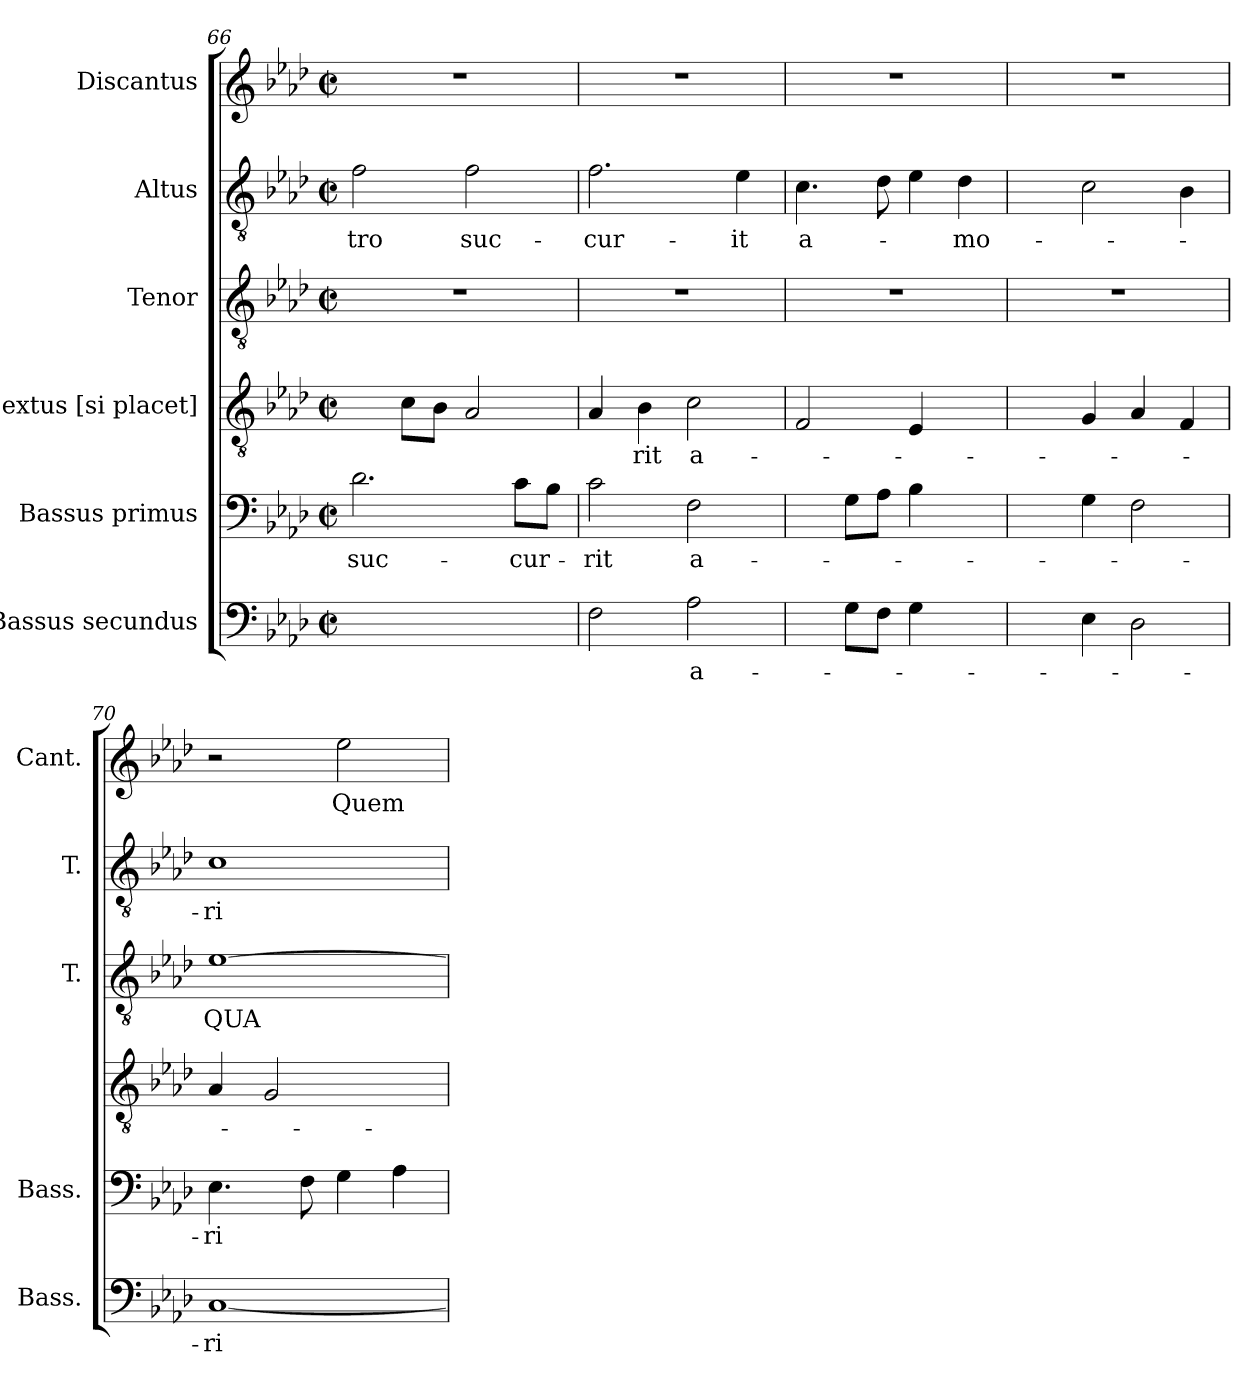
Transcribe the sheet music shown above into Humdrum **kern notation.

**kern	**text	**kern	**text	**kern	**text	**kern	**text	**kern	**text	**kern	**text
*part6	*part6	*part5	*part5	*part4	*part4	*part3	*part3	*part2	*part2	*part1	*part1
*staff6	*staff6	*staff5	*staff5	*staff4	*staff4	*staff3	*staff3	*staff2	*staff2	*staff1	*staff1
*I"Bassus secundus	*	*I"Bassus primus	*	*I"Sextus [si placet]	*	*I"Tenor	*	*I"Altus	*	*I"Discantus	*
*I'Bass.	*	*I'Bass.	*	*	*	*I'T.	*	*I'T.	*	*I'Cant.	*
*clefF4	*	*clefF4	*	*clefGv2	*	*clefGv2	*	*clefGv2	*	*clefG2	*
*	*	*	*	*ITrd7c12	*	*ITrd7c12	*	*ITrd7c12	*	*	*
*k[b-e-a-d-]	*	*k[b-e-a-d-]	*	*k[b-e-a-d-]	*	*k[b-e-a-d-]	*	*k[b-e-a-d-]	*	*k[b-e-a-d-]	*
*A-:	*	*A-:	*	*A-:	*	*A-:	*	*A-:	*	*A-:	*
*M2/2	*	*M2/2	*	*M2/2	*	*M2/2	*	*M2/2	*	*M2/2	*
*met(c|)	*	*met(c|)	*	*met(c|)	*	*met(c|)	*	*met(c|)	*	*met(c|)	*
=66	=66	=66	=66	=66	=66	=66	=66	=66	=66	=66	=66
!	!	!	!LO:LY:b:color=#000000	!	!	!	!	!	!	!	!
!	!	!	!	!	!	!	!	!	!LO:LY:b:color=#000000	!	!
2B-i\yy]	.	2.d-i\	suc-	4D-i\yy]	.	1r	.	2Fi\	-tro	1r	.
.	.	.	.	8Ci\L	.	.	.	.	.	.	.
.	.	.	.	8BB-i\J	.	.	.	.	.	.	.
!	!LO:LY:b:color=#000000	!	!	!	!	!	!	!	!	!	!
!	!	!	!	!	!	!	!	!	!LO:LY:b:color=#000000	!	!
[2Fi\yy	-rit	.	.	2AA-i/	.	.	.	2Fi\	suc-	.	.
!	!	!	!LO:LY:b:color=#000000	!	!	!	!	!	!	!	!
.	.	8ci\L	-cur-	.	.	.	.	.	.	.	.
.	.	8B-i\J	.	.	.	.	.	.	.	.	.
!!LO:LB:g=z
=67	=67	=67	=67	=67	=67	=67	=67	=67	=67	=67	=67
!	!	!	!LO:LY:b:color=#000000	!	!	!	!	!	!	!	!
!	!	!	!	!	!	!	!	!	!LO:LY:b:color=#000000	!	!
2Fi\	.	2ci\	-rit	4AA-i/	.	1r	.	2.Fi\	-cur-	1r	.
!	!	!	!	!	!LO:LY:b:color=#000000	!	!	!	!	!	!
.	.	.	.	4BB-i\	-rit	.	.	.	.	.	.
!	!LO:LY:b:color=#000000	!	!	!	!	!	!	!	!	!	!
!	!	!	!LO:LY:b:color=#000000	!	!	!	!	!	!	!	!
!	!	!	!	!	!LO:LY:b:color=#000000	!	!	!	!	!	!
2A-i\	a-	2Fi\	a-	2Ci\	a-	.	.	.	.	.	.
!	!	!	!	!	!	!	!	!	!LO:LY:b:color=#000000	!	!
.	.	.	.	.	.	.	.	4E-i\	-it	.	.
=68	=68	=68	=68	=68	=68	=68	=68	=68	=68	=68	=68
!	!	!	!	!	!	!	!	!	!LO:LY:b:color=#000000	!	!
4A-i\yy	.	4Fi\yy	.	2FFi/	.	1r	.	4.Ci\	a-	1r	.
8Gi\L	.	8Gi\L	.	.	.	.	.	.	.	.	.
8Fi\J	.	8A-i\J	.	.	.	.	.	8D-i\	.	.	.
4Gi\	.	4B-i\	.	4EE-i/	.	.	.	4E-i\	.	.	.
!	!LO:LY:b:color=#000000	!	!	!	!	!	!	!	!	!	!
!	!	!	!LO:LY:b:color=#000000	!	!	!	!	!	!	!	!
!	!	!	!	!	!LO:LY:b:color=#000000	!	!	!	!	!	!
!	!	!	!	!	!	!	!	!	!LO:LY:b:color=#000000	!	!
[4Fi\yy	-mo-	[4A-i\yy	-mo-	[4FFi/yy	-mo-	.	.	4D-i\	-mo-	.	.
=69	=69	=69	=69	=69	=69	=69	=69	=69	=69	=69	=69
4Fi\yy	.	4A-i\yy	.	4FFi/yy	.	1r	.	8D-i\Lyy	.	1r	.
.	.	.	.	.	.	.	.	8Ci\J	.	.	.
4E-i\	.	4Gi\	.	4GGi/	.	.	.	2Ci\	.	.	.
2D-i\	.	2Fi\	.	4AA-i/	.	.	.	.	.	.	.
.	.	.	.	4FFi/	.	.	.	4BB-i\	.	.	.
=70	=70	=70	=70	=70	=70	=70	=70	=70	=70	=70	=70
!	!LO:LY:b:color=#000000	!	!	!	!	!	!	!	!	!	!
!	!	!	!LO:LY:b:color=#000000	!	!	!	!	!	!	!	!
!	!	!	!	!	!	!	!LO:LY:b:color=#000000	!	!	!	!
!	!	!	!	!	!	!	!	!	!LO:LY:b:color=#000000	!	!
[1Ci	-ri	4.E-i\	-ri	4AA-i/	.	[1E-i	-QUA-	1Ci	-ri	2r	.
.	.	.	.	2GGi/	.	.	.	.	.	.	.
.	.	8Fi\	.	.	.	.	.	.	.	.	.
!	!	!	!	!	!	!	!	!	!	!	!LO:LY:b:color=#000000
.	.	4Gi\	.	.	.	.	.	.	.	2ee-i\	Quem
.	.	4A-i\	.	[4Ci\yy	.	.	.	.	.	.	.
=	=	=	=	=	=	=	=	=	=	=	=
*-	*-	*-	*-	*-	*-	*-	*-	*-	*-	*-	*-
